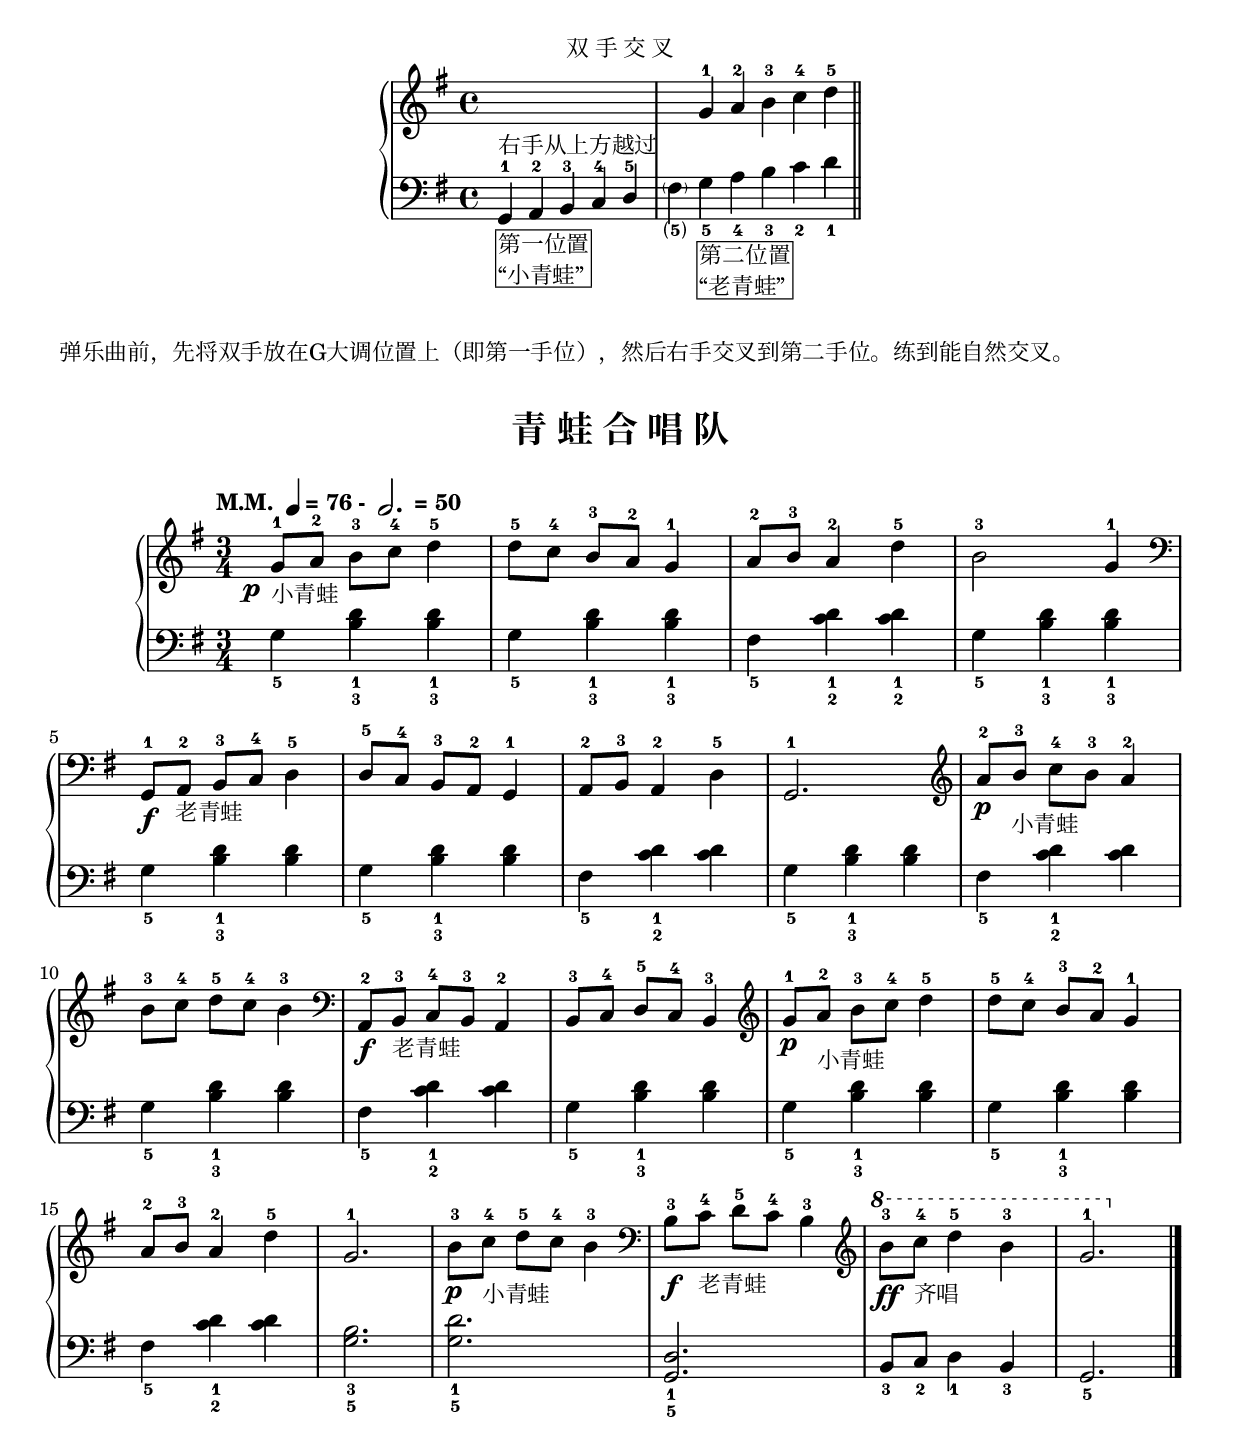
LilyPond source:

\version "2.18.2"
% 《约翰•汤普森 现代钢琴教程 1》 P58

\markup { \fill-line { "双 手 交 叉" } }

keyTime = {
  \key g \major
  \time 3/4
}

upper_hand = \relative c'' {
  \clef treble
  \key g \major
  s1 s4 \bar "|"
  s4 g4-1 a-2 \bar"" b-3 c-4 d-5 \bar "||"
}

lower_hand = \relative c {
  \clef bass
  \key g \major
  
  \stemUp
  g4-1_\markup {
    \box \column {
      \line { 第一位置 }
      \line { “小青蛙” }
    }
  }^\markup { 右手从上方越过 }
  a-2 b-3 c-4 \bar"" d-5
  
  \stemDown
  <\parenthesize fis>4-\parenthesize \tweak ParenthesesItem.font-size #-2 _5
  g_5_\markup {
    \box \column {
      \line { 第二位置 }
      \line { “老青蛙” }
    }
  }
  a_4 b_3 c_2 \bar"" d_1
}

\markup {\fill-line {
\score {
  \new GrandStaff <<
    \new Staff = "upper" \upper_hand
    \new Staff = "lower" \lower_hand
  >>
  \layout { }
}
} }

\markup { \vspace #1 }
\markup { 弹乐曲前，先将双手放在G大调位置上（即第一手位），然后右手交叉到第二手位。练到能自然交叉。 }

upper = \relative c'' {
  \clef treble
  \keyTime
  \tempo \markup { "M.M. " \note-by-number #2 #0 #UP "= 76 - " \note-by-number #1 #1 #UP " = 50" }
  
  \once \override DynamicText.X-offset = #-2.5
  g8-1[\p_\markup {小青蛙} a-2] b-3[ c-4] d4-5 |
  d8-5[ c-4] b-3[ a-2] g4-1 |
  a8-2 b-3 a4-2 d-5 |
  b2-3 g4-1 |\break
  
  \clef bass g,,8-1[\f_\markup {\halign #-2 老青蛙} a-2] b-3[ c-4] d4-5 |
  d8-5[ c-4] b-3[ a-2] g4-1 |
  a8-2 b-3 a4-2 d-5 |
  g,2.-1 |
  \clef treble a''8-2[\p_\markup {\halign #-2 小青蛙} b-3] c-4[ b-3] a4-2 |\break
  
  b8-3[ c-4] d-5[ c-4] b4-3 |
  \clef bass a,,8-2[\f_\markup {\halign #-2 老青蛙} b-3] c-4[ b-3] a4-2 |
  b8-3[ c-4] d-5[ c-4] b4-3 |
  \clef treble g''8-1[\p_\markup {\halign #-2 小青蛙} a-2] b-3[ c-4] d4-5 |
  d8-5[ c-4] b-3[ a-2] g4-1 |\break
  
  a8-2 b-3 a4-2 d-5 |
  g,2.-1 |
  b8-3[\p_\markup {\halign #-2 小青蛙} c-4] d-5[ c-4] b4-3 |
  \clef bass b,8-3[\f_\markup {\halign #-2 老青蛙} c-4] d-5[ c-4] b4-3 |
  \clef treble
  \ottava #1
  b''8-3[\ff_\markup {\halign #-2.5 齐唱} c-4] d4-5 b-3 |
  g2.-1
  \ottava #0
  |\bar"|."
}

lower = \relative c {
  \clef bass
  \keyTime
  
  g'4_5 <b d>_1_3 q_1_3 |
  g4_5 q_1_3 q_1_3|
  fis4_5 <c' d>_1_2 q_1_2 |
  g4_5 <b d>_1_3 q_1_3 |\break
  
  g4_5 q_1_3 q |
  g4_5 q_1_3 q |
  fis4_5 <c' d>_1_2 q |
  g4_5 <b d>_1_3 q |
  fis4_5 <c' d>_1_2 q |\break
  
  g4_5 <b d>_1_3 q |
  fis4_5 <c' d>_1_2 q |
  g4_5 <b d>_1_3 q |
  g4_5 q_1_3 q |
  g4_5 q_1_3 q |\break
  
  fis4_5 <c' d>_1_2 q |
  <g b>2._3_5 |
  <g d'>2._1_5 |
  <g, d'>2._1_5 |
  b8_3 c_2 d4_1 b_3 |
  g2._5 |\bar"|."
}

\paper {
  print-all-headers = ##t
}

\markup { \vspace #1 }

\score {
  \header {
    title = "青 蛙 合 唱 队"
  }
  \new PianoStaff <<
    \new Staff = "upper" \upper
    \new Staff = "lower" \lower
  >>
  \layout { }
  \midi { }
}
